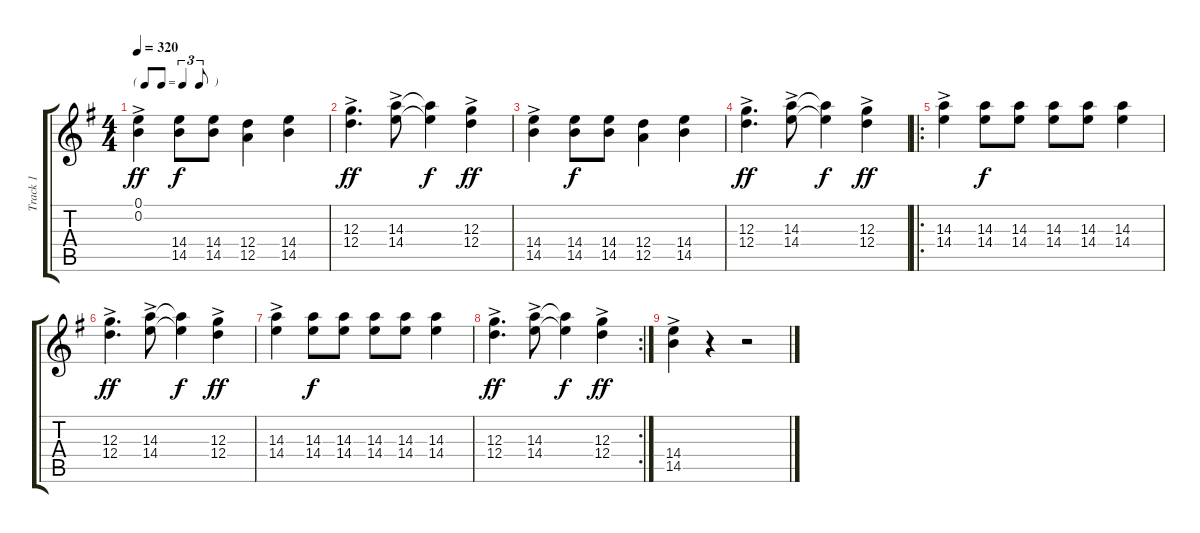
\track ("Track 1" "Track 1") {instrument overdrivenguitar}
\staff {score tabs}
\tuning (E4 B3 G3 D3 A2 E2) {hide}
\ts (4 4)
\tf triplet8th
\tempo 320
\clef g2
\ks g
(0.1{ac} 0.2{ac}).4{dy ff instrument distortionguitar} (14.4 14.5).8{dy f} (14.4 14.5).8 (12.4 12.5).4 (14.4 14.5).4 |
(12.3{ac} 12.4{ac}).4{d dy ff} (14.3{ac} 14.4{ac}).8 (14.3{t} 14.4{t}).4{dy f} (12.3{ac} 12.4{ac}).4{dy ff} |
(14.4{ac} 14.5{ac}).4 (14.4 14.5).8{dy f} (14.4 14.5).8 (12.4 12.5).4 (14.4 14.5).4 |
(12.3{ac} 12.4{ac}).4{d dy ff} (14.3{ac} 14.4{ac}).8 (14.3{t} 14.4{t}).4{dy f} (12.3{ac} 12.4{ac}).4{dy ff} |
\ro
(14.3{ac} 14.4{ac}).4 (14.3 14.4).8{dy f} (14.3 14.4).8 (14.3 14.4).8 (14.3 14.4).8 (14.3 14.4).4 |
(12.3{ac} 12.4{ac}).4{d dy ff} (14.3{ac} 14.4{ac}).8 (14.3{t} 14.4{t}).4{dy f} (12.3{ac} 12.4{ac}).4{dy ff} |
(14.3{ac} 14.4{ac}).4 (14.3 14.4).8{dy f} (14.3 14.4).8 (14.3 14.4).8 (14.3 14.4).8 (14.3 14.4).4 |
\rc 2
(12.3{ac} 12.4{ac}).4{d dy ff} (14.3{ac} 14.4{ac}).8 (14.3{t} 14.4{t}).4{dy f} (12.3{ac} 12.4{ac}).4{dy ff} |
(14.4{ac} 14.5{ac}).4 r.4 r.2
